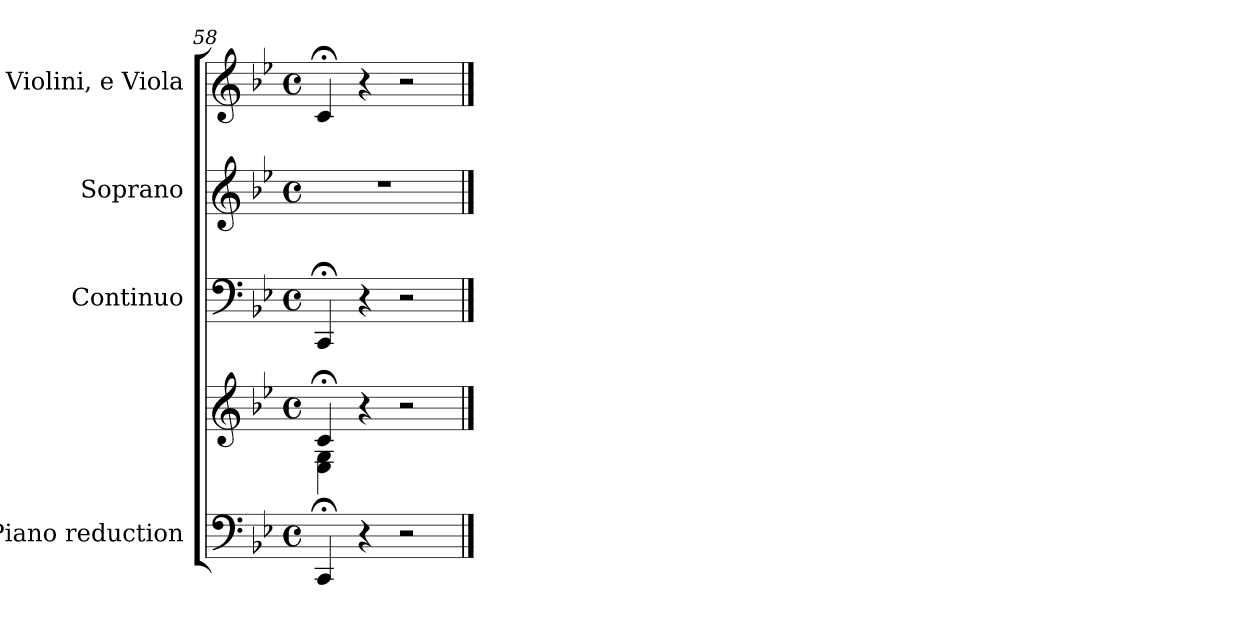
**kern	**kern	**kern	**kern	**kern
*part4	*part4	*part3	*part2	*part1
*staff5	*staff4	*staff3	*staff2	*staff1
*I"Piano reduction	*	*I"Continuo	*I"Soprano	*I"Violini, e Viola
*I'Pno	*	*	*	*
*clefF4	*clefG2	*clefF4	*clefG2	*clefG2
*k[b-e-]	*k[b-e-]	*k[b-e-]	*k[b-e-]	*k[b-e-]
*M4/4	*M4/4	*M4/4	*M4/4	*M4/4
*met(c)	*met(c)	*met(c)	*met(c)	*met(c)
=58	=58	=58	=58	=58
*	*^	*	*	*
4CC;/	4c;</	4E-\ 4G\	4CC;/	1r	4c;</
4r	4r	4ryy	4r	.	4r
2r	2r	2ryy	2r	.	2r
*	*v	*v	*	*	*
==	==	==	==	==
*-	*-	*-	*-	*-
